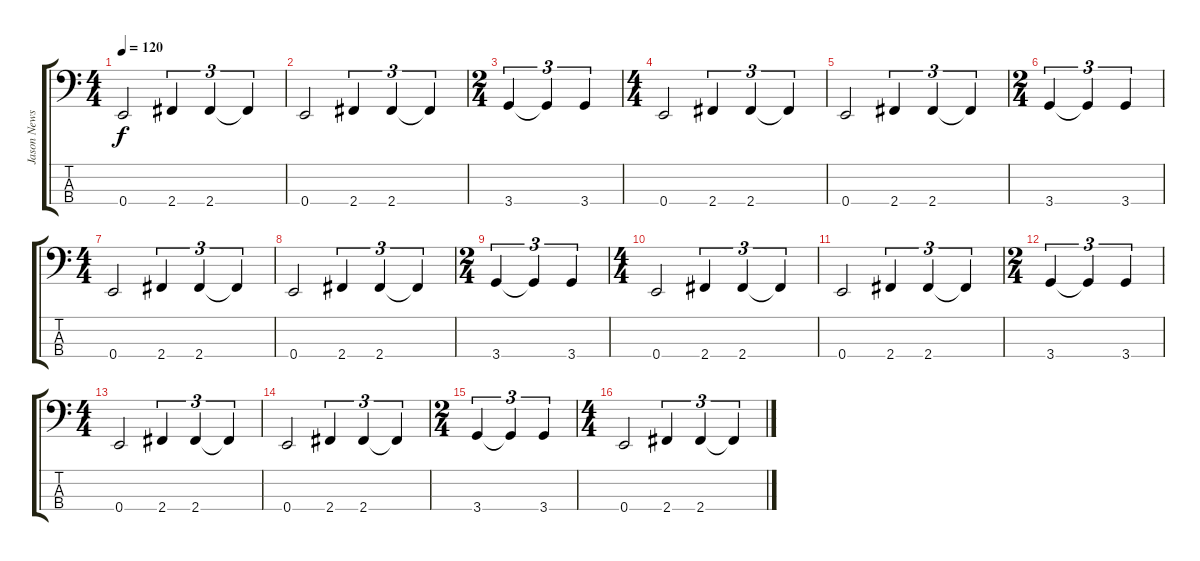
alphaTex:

\track ("Jason Newsted" "Jason News") {instrument electricbasspick}
\staff {score tabs}
\tuning (G2 D2 A1 E1) {hide}
\ts (4 4)
\tempo 120
\clef f4
\ks c
0.4.2{dy f} 2.4.4{tu (3 2)} 2.4.4{tu (3 2)} 2.4{t}.4{tu (3 2)} |
0.4.2 2.4.4{tu (3 2)} 2.4.4{tu (3 2)} 2.4{t}.4{tu (3 2)} |
\ts (2 4)
3.4.4{tu (3 2)} 3.4{t}.4{tu (3 2)} 3.4.4{tu (3 2)} |
\ts (4 4)
0.4.2 2.4.4{tu (3 2)} 2.4.4{tu (3 2)} 2.4{t}.4{tu (3 2)} |
0.4.2 2.4.4{tu (3 2)} 2.4.4{tu (3 2)} 2.4{t}.4{tu (3 2)} |
\ts (2 4)
3.4.4{tu (3 2)} 3.4{t}.4{tu (3 2)} 3.4.4{tu (3 2)} |
\ts (4 4)
0.4.2 2.4.4{tu (3 2)} 2.4.4{tu (3 2)} 2.4{t}.4{tu (3 2)} |
0.4.2 2.4.4{tu (3 2)} 2.4.4{tu (3 2)} 2.4{t}.4{tu (3 2)} |
\ts (2 4)
3.4.4{tu (3 2)} 3.4{t}.4{tu (3 2)} 3.4.4{tu (3 2)} |
\ts (4 4)
0.4.2 2.4.4{tu (3 2)} 2.4.4{tu (3 2)} 2.4{t}.4{tu (3 2)} |
0.4.2 2.4.4{tu (3 2)} 2.4.4{tu (3 2)} 2.4{t}.4{tu (3 2)} |
\ts (2 4)
3.4.4{tu (3 2)} 3.4{t}.4{tu (3 2)} 3.4.4{tu (3 2)} |
\ts (4 4)
0.4.2 2.4.4{tu (3 2)} 2.4.4{tu (3 2)} 2.4{t}.4{tu (3 2)} |
0.4.2 2.4.4{tu (3 2)} 2.4.4{tu (3 2)} 2.4{t}.4{tu (3 2)} |
\ts (2 4)
3.4.4{tu (3 2)} 3.4{t}.4{tu (3 2)} 3.4.4{tu (3 2)} |
\ts (4 4)
0.4.2 2.4.4{tu (3 2)} 2.4.4{tu (3 2)} 2.4{t}.4{tu (3 2)}
